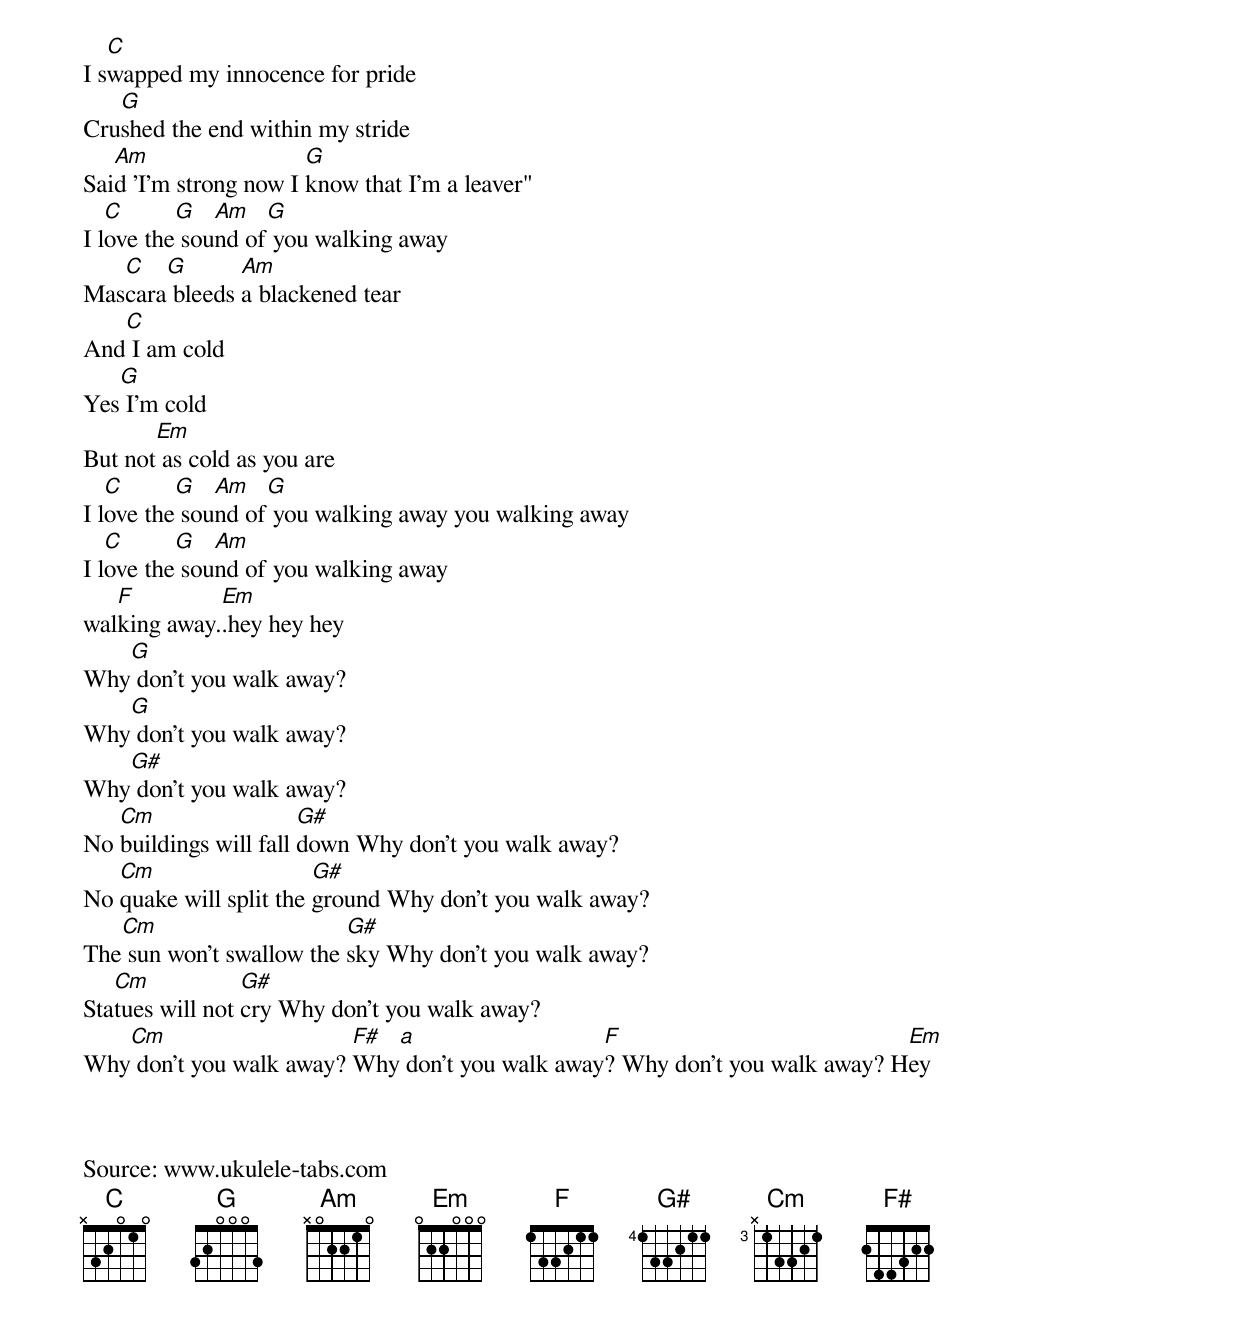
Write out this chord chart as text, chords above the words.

   C
I swapped my innocence for pride
   G
Crushed the end within my stride
   Am                  G
Said 'I'm strong now I know that I'm a leaver"
   C      G   Am   G
I love the sound of you walking away
   C   G       Am
Mascara bleeds a blackened tear
   C
And I am cold
   G
Yes I'm cold
       Em
But not as cold as you are
   C      G   Am   G
I love the sound of you walking away you walking away
   C      G   Am
I love the sound of you walking away
   F         Em
walking away..hey hey hey
   G
Why don't you walk away?
   G
Why don't you walk away?
   G#
Why don't you walk away?
   Cm                  G#
No buildings will fall down Why don't you walk away?
   Cm                   G#
No quake will split the ground Why don't you walk away?
   Cm                     G#
The sun won't swallow the sky Why don't you walk away?
   Cm            G#
Statues will not cry Why don't you walk away?
   Cm                    F# a                   F                           Em
Why don't you walk away? Why don't you walk away? Why don't you walk away? Hey



Source: www.ukulele-tabs.com
